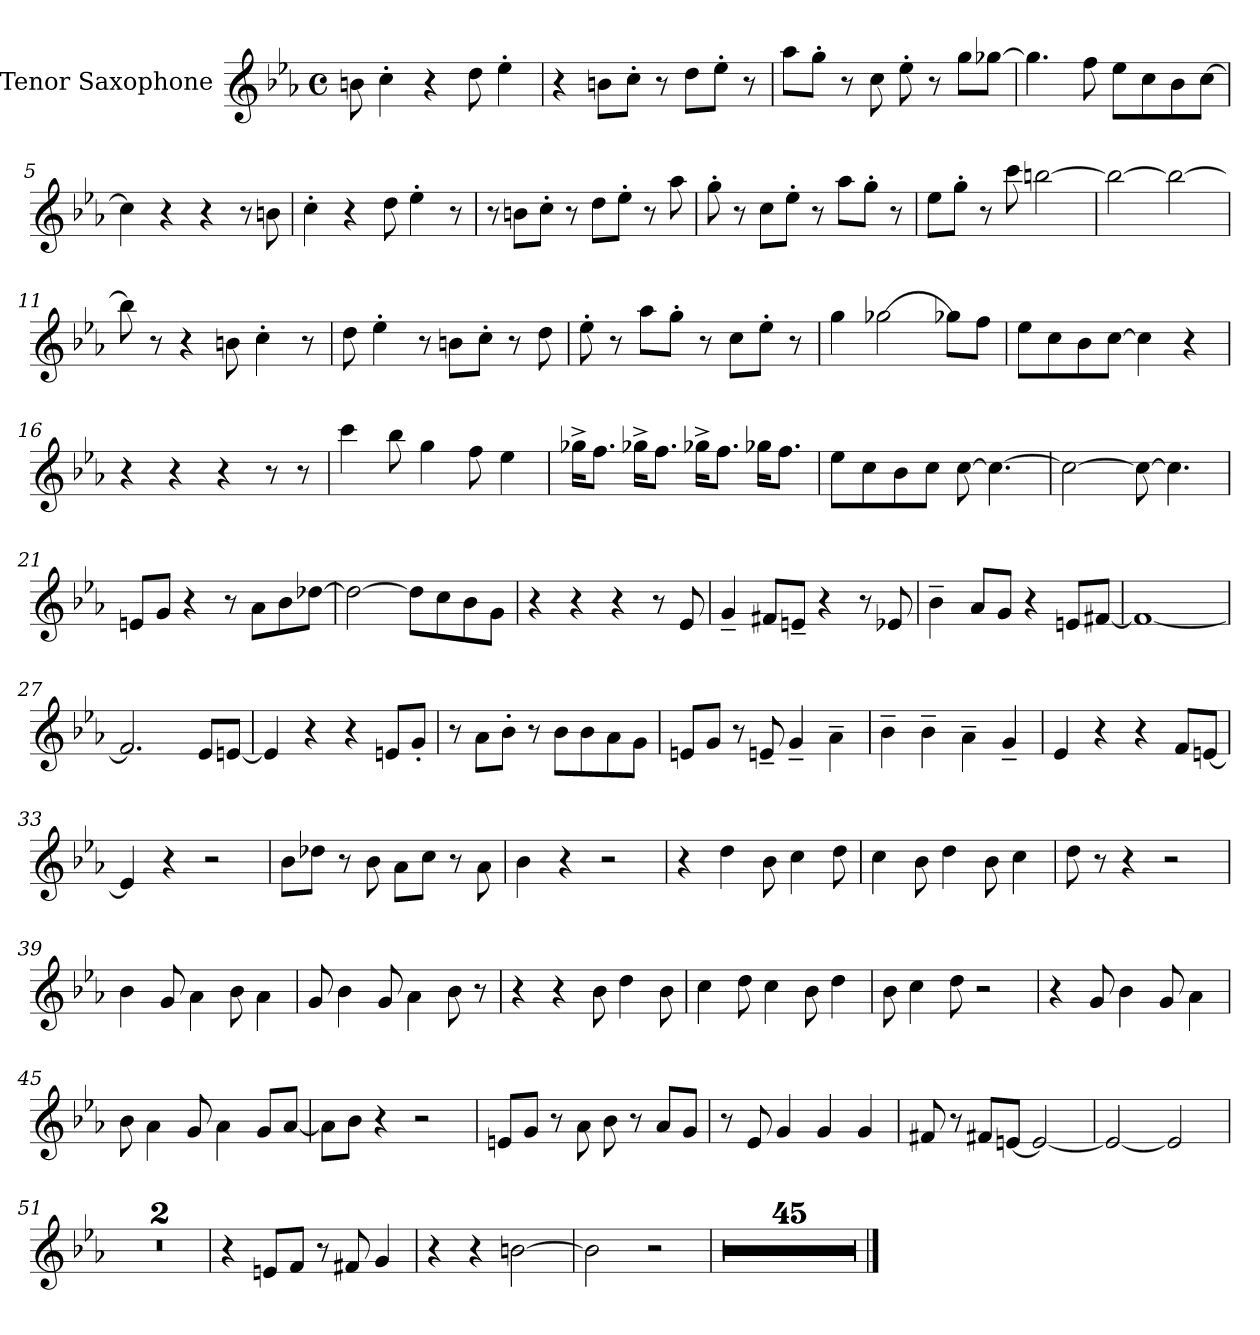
**kern
*part1
*staff1
*I"Tenor Saxophone
*I'T. Sax.
*clefG2
*ITrd8c14
*k[b-e-a-]
*M4/4
*met(c)
*MM120
=1
8Bn\
*MM160
4c'\
4r
8d\
4e-'\
=2
4r
8Bn\L
8c'\J
8r
8d\L
8e-'\J
8r
=3
8a-\L
8g'\J
8r
8c\
8e-'\
8r
8g\L
[8g-X\J
=4
4.g-\]
8f\
8e-\L
8c\
8B-\
[8c\J
=5
4c\]
4r
4r
8r
8Bn\
=6
4c'\
4r
8d\
4e-'\
8r
!!LO:LB:g=z
=7
8r
8Bn\L
8c'\J
8r
8d\L
8e-'\J
8r
8a-\
=8
8g'\
8r
8c\L
8e-'\J
8r
8a-\L
8g'\J
8r
=9
8e-\L
8g'\J
8r
8cc\
[2bn\
=10
2b\_
2b\_
=11
8b\]
8r
4r
8Bn\
4c'\
8r
=12
8d\
4e-'\
8r
8Bn\L
8c'\J
8r
8d\
!!LO:LB:g=z
=13
8e-'\
8r
8a-\L
8g'\J
8r
8c\L
8e-'\J
8r
=14
4g\
[2g-X\
8g-X\L]
8f\J
=15
8e-\L
8c\
8B-\
[8c\J
4c\]
4r
=16
4r
4r
4r
8r
8r
=17
4cc\
8b-\
4g\
8f\
4e-\
=18
*MM120
16g-X^\KL
8.f\J
16g-X^\KL
8.f\J
16g-X^\KL
8.f\J
16g-X\KL
8.f\J
!!LO:LB:g=z
=19
*MM160
8e-\L
8c\
8B-\
8c\J
[8c\
4.c\_
=20
2c\_
8c\_
4.c\]
=21
8En/L
8G/J
4r
8r
8A-\L
8B-\
[8d-X\J
=22
2d-\_
8d-\L]
8c\
8B-\
8G\J
=23
4r
4r
4r
8r
8E-/
=24
4G~/
8F#X/L
8En~/J
4r
8r
8E-X/
!!LO:LB:g=z
=25
4B-~\
8A-/L
8G/J
4r
8En/L
[8F#X/J
=26
1F#_
=27
2.F#/]
8E-/L
[8En/J
=28
4E/]
4r
4r
8En/L
8G'/J
=29
8r
8A-\L
8B-'\J
8r
8B-\L
8B-\
8A-\
8G\J
=30
8En/L
8G/J
8r
8En~/
4G~/
4A-~\
=31
4B-~\
4B-~\
4A-~\
4G~/
!!LO:LB:g=z
=32
4E-/
4r
4r
8F/L
[8En/J
=33
4E/]
4r
2r
=34
8B-\L
8d-X\J
8r
8B-\
8A-\L
8c\J
8r
8A-\
=35
4B-\
4r
2r
=36
4r
4d\
8B-\
4c\
8d\
=37
4c\
8B-\
4d\
8B-\
4c\
=38
8d\
8r
4r
2r
!!LO:LB:g=z
=39
4B-\
8G/
4A-\
8B-\
4A-\
=40
8G/
4B-\
8G/
4A-\
8B-\
8r
=41
4r
4r
8B-\
4d\
8B-\
=42
4c\
8d\
4c\
8B-\
4d\
=43
8B-\
4c\
8d\
2r
=44
4r
8G/
4B-\
8G/
4A-\
=45
8B-\
4A-\
8G/
4A-\
8G/L
[8A-/J
!!LO:LB:g=z
=46
8A-\L]
8B-\J
4r
2r
=47
8En/L
8G/J
8r
8A-\
8B-\
8r
8A-/L
8G/J
=48
8r
8E-/
4G/
4G/
4G/
=49
8F#X/
8r
8F#X/L
[8En/J
2E/_
=50
2E/_
2E/]
=51
1r
=52
1r
=53
4r
8En/L
8F/J
8r
8F#X/
4G/
!!LO:LB:g=z
=54
4r
4r
[2Bn\
=55
2B\]
2r
=56
1r
=57
1r
=58
1r
=59
1r
=60
1r
=61
1r
=62
1r
=63
1r
=64
1r
=65
1r
=66
1r
=67
1r
=68
1r
=69
1r
=70
1r
!!LO:PB:g=z
=71
1r
=72
1r
=73
1r
=74
1r
=75
1r
=76
1r
=77
1r
=78
1r
=79
1r
=80
1r
=81
1r
=82
1r
=83
1r
=84
1r
=85
1r
=86
1r
=87
1r
=88
1r
!!LO:LB:g=z
=89
1r
=90
1r
=91
1r
=92
1r
=93
1r
=94
1r
=95
1r
=96
1r
=97
1r
=98
1r
=99
1r
=100
1r
==
*-
